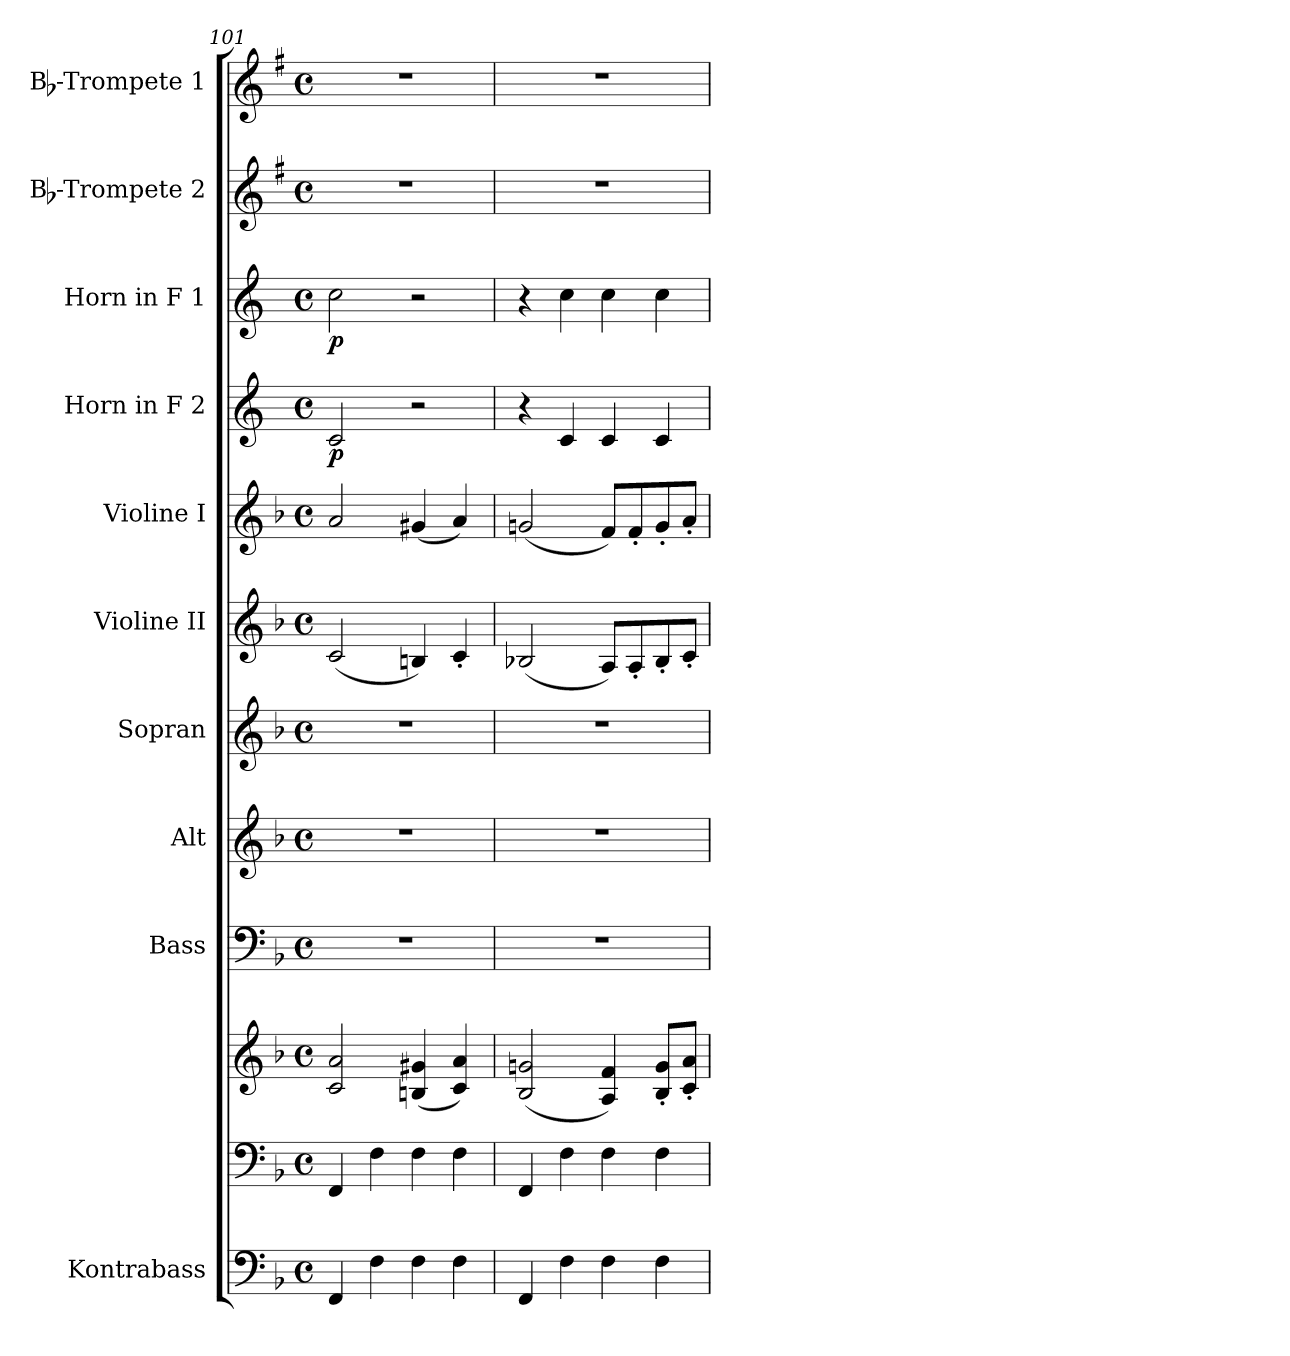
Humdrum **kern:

**kern	**kern	**kern	**kern	**kern	**kern	**kern	**kern	**kern	**dynam	**kern	**dynam	**kern	**kern
*part11	*part10	*part10	*part9	*part8	*part7	*part6	*part5	*part4	*part4	*part3	*part3	*part2	*part1
*staff12	*staff11	*staff10	*staff9	*staff8	*staff7	*staff6	*staff5	*staff4	*staff4	*staff3	*staff3	*staff2	*staff1
*I"Kontrabass	*	*	*I"Bass	*I"Alt	*I"Sopran	*I"Violine II	*I"Violine I	*I"Horn in F 2	*	*I"Horn in F 1	*	*I"Bb-Trompete 2	*I"Bb-Trompete 1
*I'Kb.	*	*	*I'B.	*I'A.	*I'S.	*I'Vl. II	*I'Vl. I	*	*	*	*	*I'Bb Trp. 2	*I'Bb Trp. 1
*clefF4	*clefF4	*clefG2	*clefF4	*clefG2	*clefG2	*clefG2	*clefG2	*clefG2	*	*clefG2	*	*clefG2	*clefG2
*ITrd7c12	*	*	*	*	*	*	*	*ITrd4c7	*	*ITrd4c7	*	*ITrd1c2	*ITrd1c2
*k[b-]	*k[b-]	*k[b-]	*k[b-]	*k[b-]	*k[b-]	*k[b-]	*k[b-]	*k[b-]	*	*k[b-]	*	*k[b-]	*k[b-]
*F:	*F:	*F:	*F:	*F:	*F:	*F:	*F:	*F:	*	*F:	*	*F:	*F:
*M4/4	*M4/4	*M4/4	*M4/4	*M4/4	*M4/4	*M4/4	*M4/4	*M4/4	*	*M4/4	*	*M4/4	*M4/4
*met(c)	*met(c)	*met(c)	*met(c)	*met(c)	*met(c)	*met(c)	*met(c)	*met(c)	*	*met(c)	*	*met(c)	*met(c)
=101	=101	=101	=101	=101	=101	=101	=101	=101	=101	=101	=101	=101	=101
!	!	!	!	!	!	!	!	!	!LO:DY:b	!	!LO:DY:b	!	!
4FFF/	4FF/	2c/ 2a/	1r	1r	1r	(<2c/	2a/	2F/	p	2f\	p	1r	1r
4FF\	4F\	.	.	.	.	.	.	.	.	.	.	.	.
4FF\	4F\	(<4Bn/ 4g#X/	.	.	.	4Bn/)	(<4g#X/	2r	.	2r	.	.	.
4FF\	4F\	4c/ 4a/)	.	.	.	4c'</	4a/)	.	.	.	.	.	.
=102	=102	=102	=102	=102	=102	=102	=102	=102	=102	=102	=102	=102	=102
4FFF/	4FF/	(<2B-/ 2gn/	1r	1r	1r	(<2B-X/	(<2gn/	4r	.	4r	.	1r	1r
4FF\	4F\	.	.	.	.	.	.	4F/	.	4f\	.	.	.
4FF\	4F\	4A/ 4f/)	.	.	.	8A/L)	8f/L)	4F/	.	4f\	.	.	.
.	.	.	.	.	.	8A'</	8f'</	.	.	.	.	.	.
4FF\	4F\	8B-/'< 8g/'<L	.	.	.	8B-'</	8g'</	4F/	.	4f\	.	.	.
.	.	8c/'< 8a/'<J	.	.	.	8c'</J	8a'</J	.	.	.	.	.	.
=	=	=	=	=	=	=	=	=	=	=	=	=	=
*-	*-	*-	*-	*-	*-	*-	*-	*-	*-	*-	*-	*-	*-
